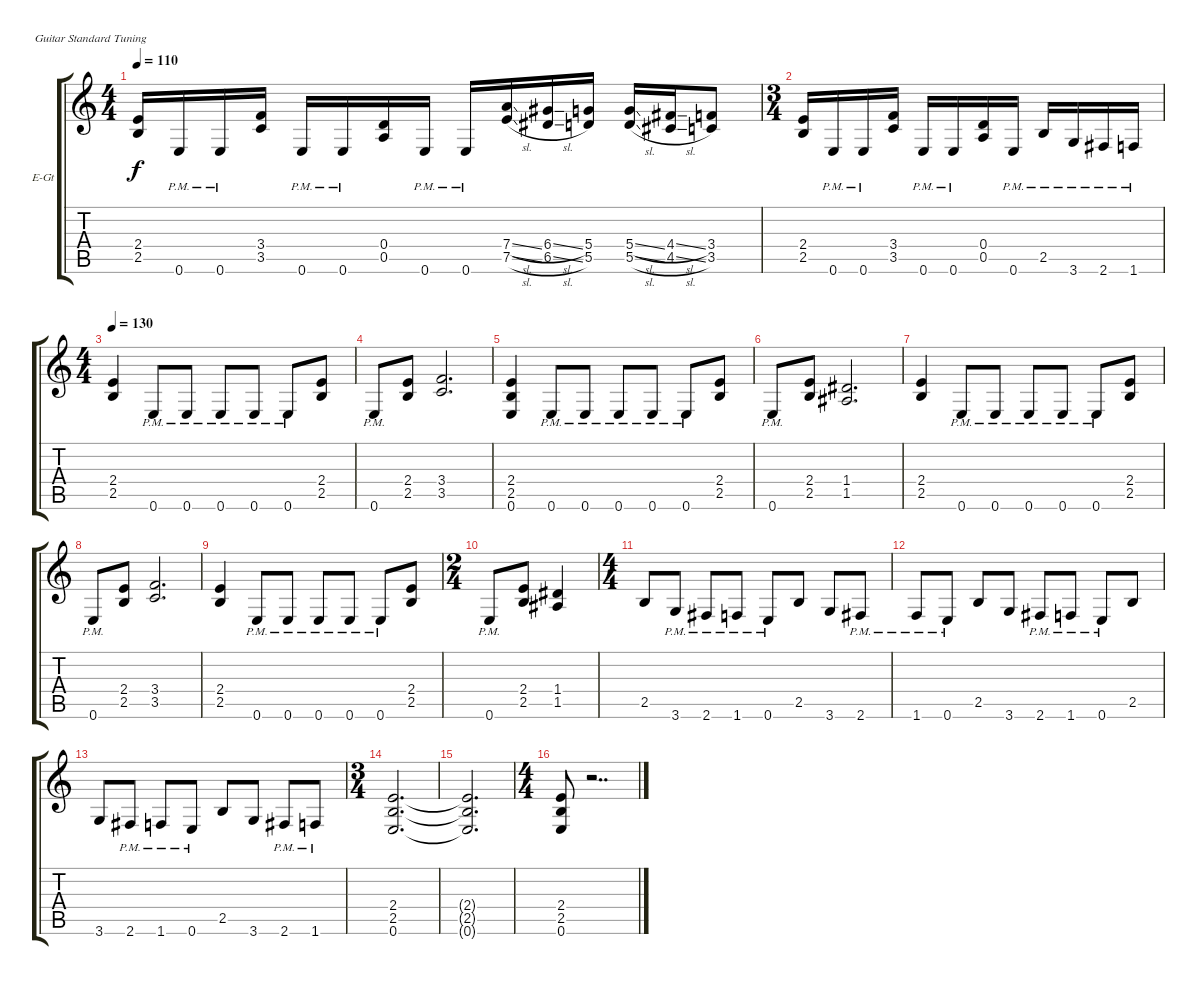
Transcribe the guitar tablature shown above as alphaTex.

\bracketExtendMode groupsimilarinstruments
\firstSystemTrackNameOrientation horizontal
\otherSystemsTrackNameOrientation horizontal
\track ("Marty Friedman" "E-Gt") {instrument distortionguitar}
\staff {score tabs}
\tuning (E4 B3 G3 D3 A2 E2)
\ts (4 4)
\tempo 110
\clef g2
\ks c
(2.4 2.5).16{dy f} 0.6{pm}.16 0.6{pm}.16 (3.4 3.5).16 0.6{pm}.16 0.6{pm}.16 (0.4 0.5).16 0.6{pm}.16 0.6{pm}.16 (7.4{sl} 7.5{sl}).16 (6.4{sl} 6.5{sl}).16 (5.4 5.5).16 (5.4{sl} 5.5{sl}).16 (4.4{sl} 4.5{sl}).16 (3.4 3.5).8 |
\ts (3 4)
(2.4 2.5).16 0.6{pm}.16 0.6{pm}.16 (3.4 3.5).16 0.6{pm}.16 0.6{pm}.16 (0.4 0.5).16 0.6{pm}.16 2.5{pm}.16 3.6{pm}.16 2.6{pm}.16 1.6{pm}.16 |
\ts (4 4)
\tempo 130
(2.4 2.5).4 0.6{pm}.8 0.6{pm}.8 0.6{pm}.8 0.6{pm}.8 0.6{pm}.8 (2.4 2.5).8 |
0.6{pm}.8 (2.4 2.5).8 (3.4 3.5).2{d} |
(2.4 2.5 0.6).4 0.6{pm}.8 0.6{pm}.8 0.6{pm}.8 0.6{pm}.8 0.6{pm}.8 (2.4 2.5).8 |
0.6{pm}.8 (2.4 2.5).8 (1.4 1.5).2{d} |
(2.5 2.4).4 0.6{pm}.8 0.6{pm}.8 0.6{pm}.8 0.6{pm}.8 0.6{pm}.8 (2.4 2.5).8 |
0.6{pm}.8 (2.4 2.5).8 (3.4 3.5).2{d} |
(2.4 2.5).4 0.6{pm}.8 0.6{pm}.8 0.6{pm}.8 0.6{pm}.8 0.6{pm}.8 (2.4 2.5).8 |
\ts (2 4)
0.6{pm}.8 (2.4 2.5).8 (1.4 1.5).4 |
\ts (4 4)
2.5.8 3.6{pm}.8 2.6{pm}.8 1.6{pm}.8 0.6{pm}.8 2.5.8 3.6.8 2.6{pm}.8 |
1.6{pm}.8 0.6{pm}.8 2.5.8 3.6.8 2.6{pm}.8 1.6{pm}.8 0.6{pm}.8 2.5.8 |
3.6.8 2.6{pm}.8 1.6{pm}.8 0.6{pm}.8 2.5.8 3.6.8 2.6{pm}.8 1.6{pm}.8 |
\ts (3 4)
(2.4 2.5 0.6).2{d} |
(2.4{t} 2.5{t} 0.6{t}).2{d} |
\ts (4 4)
(2.4 2.5 0.6).8 r.2{dd}
